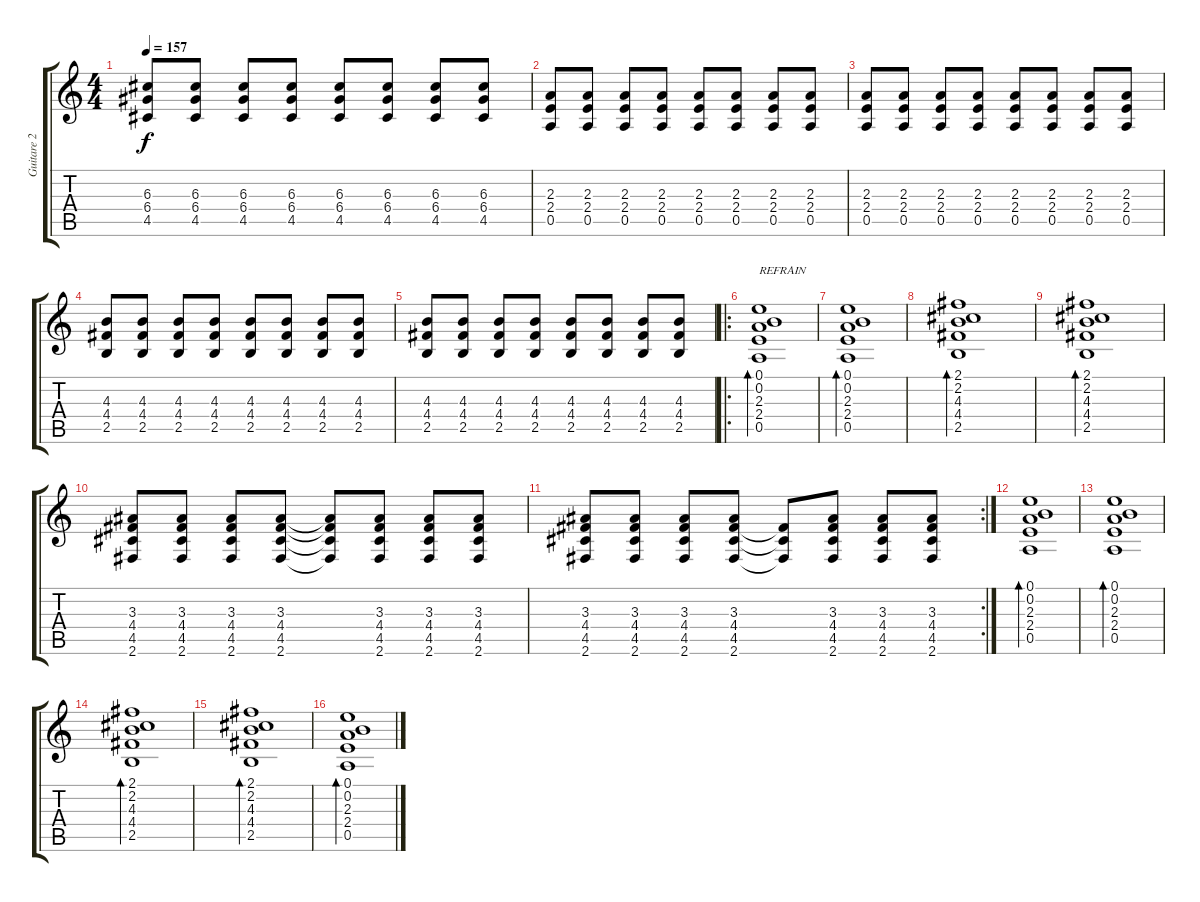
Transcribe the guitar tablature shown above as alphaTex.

\track ("Guitare 2" "Guitare 2") {instrument overdrivenguitar}
\staff {score tabs}
\tuning (E4 B3 G3 D3 A2 E2) {hide}
\ts (4 4)
\tempo 157
\clef g2
\ks c
(6.3 6.4 4.5).8{dy f} (6.3 6.4 4.5).8 (6.3 6.4 4.5).8 (6.3 6.4 4.5).8 (6.3 6.4 4.5).8 (6.3 6.4 4.5).8 (6.3 6.4 4.5).8 (6.3 6.4 4.5).8 |
(2.3 2.4 0.5).8 (2.3 2.4 0.5).8 (2.3 2.4 0.5).8 (2.3 2.4 0.5).8 (2.3 2.4 0.5).8 (2.3 2.4 0.5).8 (2.3 2.4 0.5).8 (2.3 2.4 0.5).8 |
(2.3 2.4 0.5).8 (2.3 2.4 0.5).8 (2.3 2.4 0.5).8 (2.3 2.4 0.5).8 (2.3 2.4 0.5).8 (2.3 2.4 0.5).8 (2.3 2.4 0.5).8 (2.3 2.4 0.5).8 |
(4.3 4.4 2.5).8 (4.3 4.4 2.5).8 (4.3 4.4 2.5).8 (4.3 4.4 2.5).8 (4.3 4.4 2.5).8 (4.3 4.4 2.5).8 (4.3 4.4 2.5).8 (4.3 4.4 2.5).8 |
(4.3 4.4 2.5).8 (4.3 4.4 2.5).8 (4.3 4.4 2.5).8 (4.3 4.4 2.5).8 (4.3 4.4 2.5).8 (4.3 4.4 2.5).8 (4.3 4.4 2.5).8 (4.3 4.4 2.5).8 |
\ro
(0.1 0.2 2.3 2.4 0.5).1{bd 480 txt "REFRAIN"} |
(0.1 0.2 2.3 2.4 0.5).1{bd 480} |
(2.1 2.2 4.3 4.4 2.5).1{bd 480} |
(2.1 2.2 4.3 4.4 2.5).1{bd 480} |
(3.3 4.4 4.5 2.6).8 (3.3 4.4 4.5 2.6).8 (3.3 4.4 4.5 2.6).8 (3.3 4.4 4.5 2.6).8 (3.3{t} 4.4{t} 4.5{t} 2.6{t}).8 (3.3 4.4 4.5 2.6).8 (3.3 4.4 4.5 2.6).8 (3.3 4.4 4.5 2.6).8 |
\rc 2
(3.3 4.4 4.5 2.6).8 (3.3 4.4 4.5 2.6).8 (3.3 4.4 4.5 2.6).8 (3.3 4.4 4.5 2.6).8 (4.4{t} 4.5{t} 2.6{t}).8 (3.3 4.4 4.5 2.6).8 (3.3 4.4 4.5 2.6).8 (3.3 4.4 4.5 2.6).8 |
(0.1 0.2 2.3 2.4 0.5).1{bd 60} |
(0.1 0.2 2.3 2.4 0.5).1{bd 60} |
(2.1 2.2 4.3 4.4 2.5).1{bd 60} |
(2.1 2.2 4.3 4.4 2.5).1{bd 60} |
(0.1 0.2 2.3 2.4 0.5).1{bd 60}
